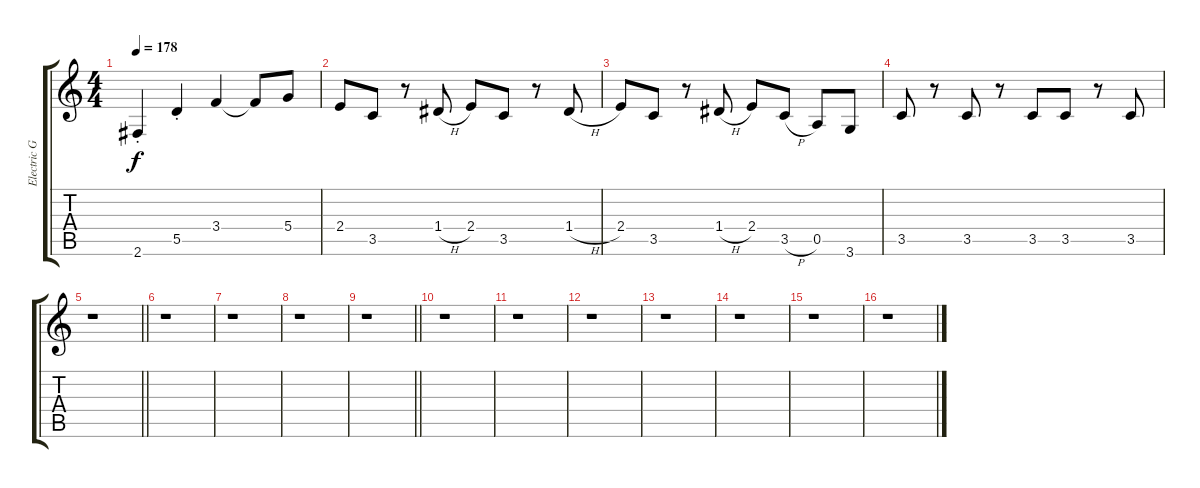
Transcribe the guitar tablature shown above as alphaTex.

\track ("Electric Guitar" "Electric G") {instrument overdrivenguitar}
\staff {score tabs}
\tuning (E4 B3 G3 D3 A2 E2) {hide}
\ts (4 4)
\tempo 178
\clef g2
\ks c
2.6{st}.4{dy f} 5.5{st}.4 3.4.4 3.4{t}.8 5.4.8 |
2.4.8 3.5.8 r.8 1.4{h}.8 2.4.8 3.5.8 r.8 1.4{h}.8 |
2.4.8 3.5.8 r.8 1.4{h}.8 2.4.8 3.5{h}.8 0.5.8 3.6.8 |
3.5.8 r.8 3.5.8 r.8 3.5.8 3.5.8 r.8 3.5.8 |
\barLineRight lightlight
r.1 |
r.1 |
r.1 |
r.1 |
\barLineRight lightlight
r.1 |
r.1 |
r.1 |
r.1 |
r.1 |
r.1 |
r.1 |
r.1
